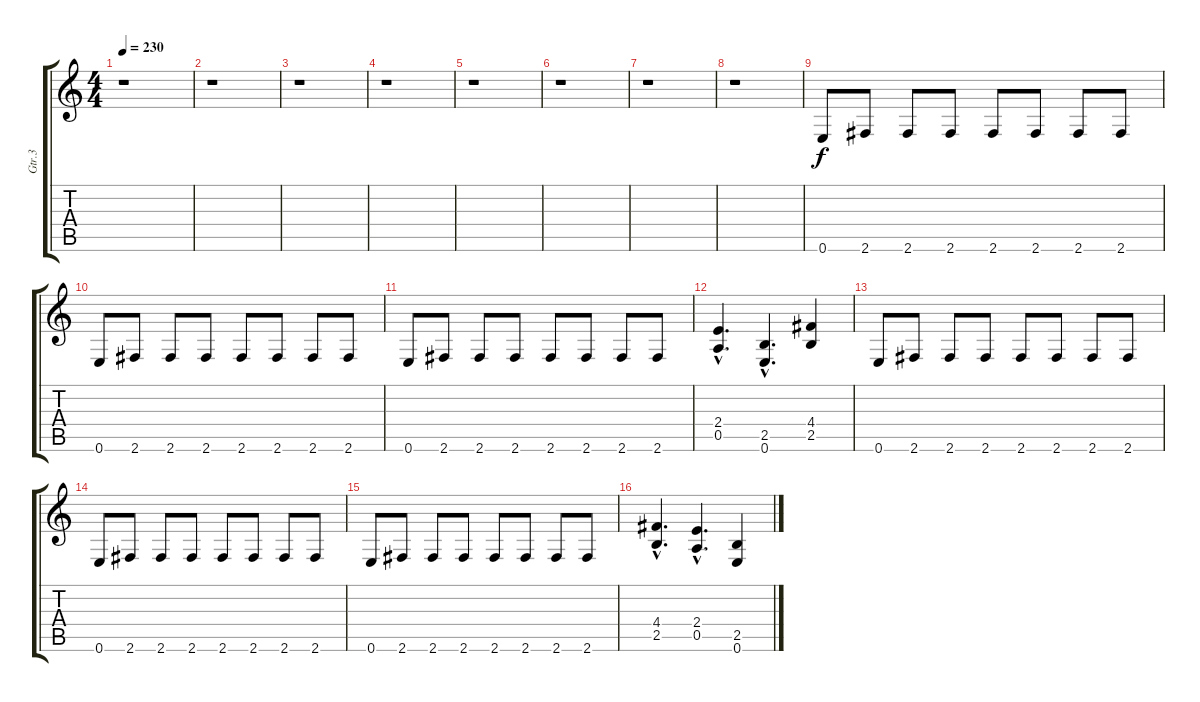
\track ("Gtr.3" "Gtr.3") {instrument distortionguitar}
\staff {score tabs}
\tuning (E4 B3 G3 D3 A2 E2) {hide}
\ts (4 4)
\tempo 230
\clef g2
\ks c
r.1{dy f} |
r.1 |
r.1 |
r.1 |
r.1 |
r.1 |
r.1 |
r.1 |
0.6.8 2.6.8 2.6.8 2.6.8 2.6.8 2.6.8 2.6.8 2.6.8 |
0.6.8 2.6.8 2.6.8 2.6.8 2.6.8 2.6.8 2.6.8 2.6.8 |
0.6.8 2.6.8 2.6.8 2.6.8 2.6.8 2.6.8 2.6.8 2.6.8 |
(2.4{hac} 0.5{hac}).4{d} (2.5{hac} 0.6{hac}).4{d} (4.4 2.5).4 |
0.6.8 2.6.8 2.6.8 2.6.8 2.6.8 2.6.8 2.6.8 2.6.8 |
0.6.8 2.6.8 2.6.8 2.6.8 2.6.8 2.6.8 2.6.8 2.6.8 |
0.6.8 2.6.8 2.6.8 2.6.8 2.6.8 2.6.8 2.6.8 2.6.8 |
(4.4{hac} 2.5{hac}).4{d} (2.4{hac} 0.5{hac}).4{d} (2.5 0.6).4
